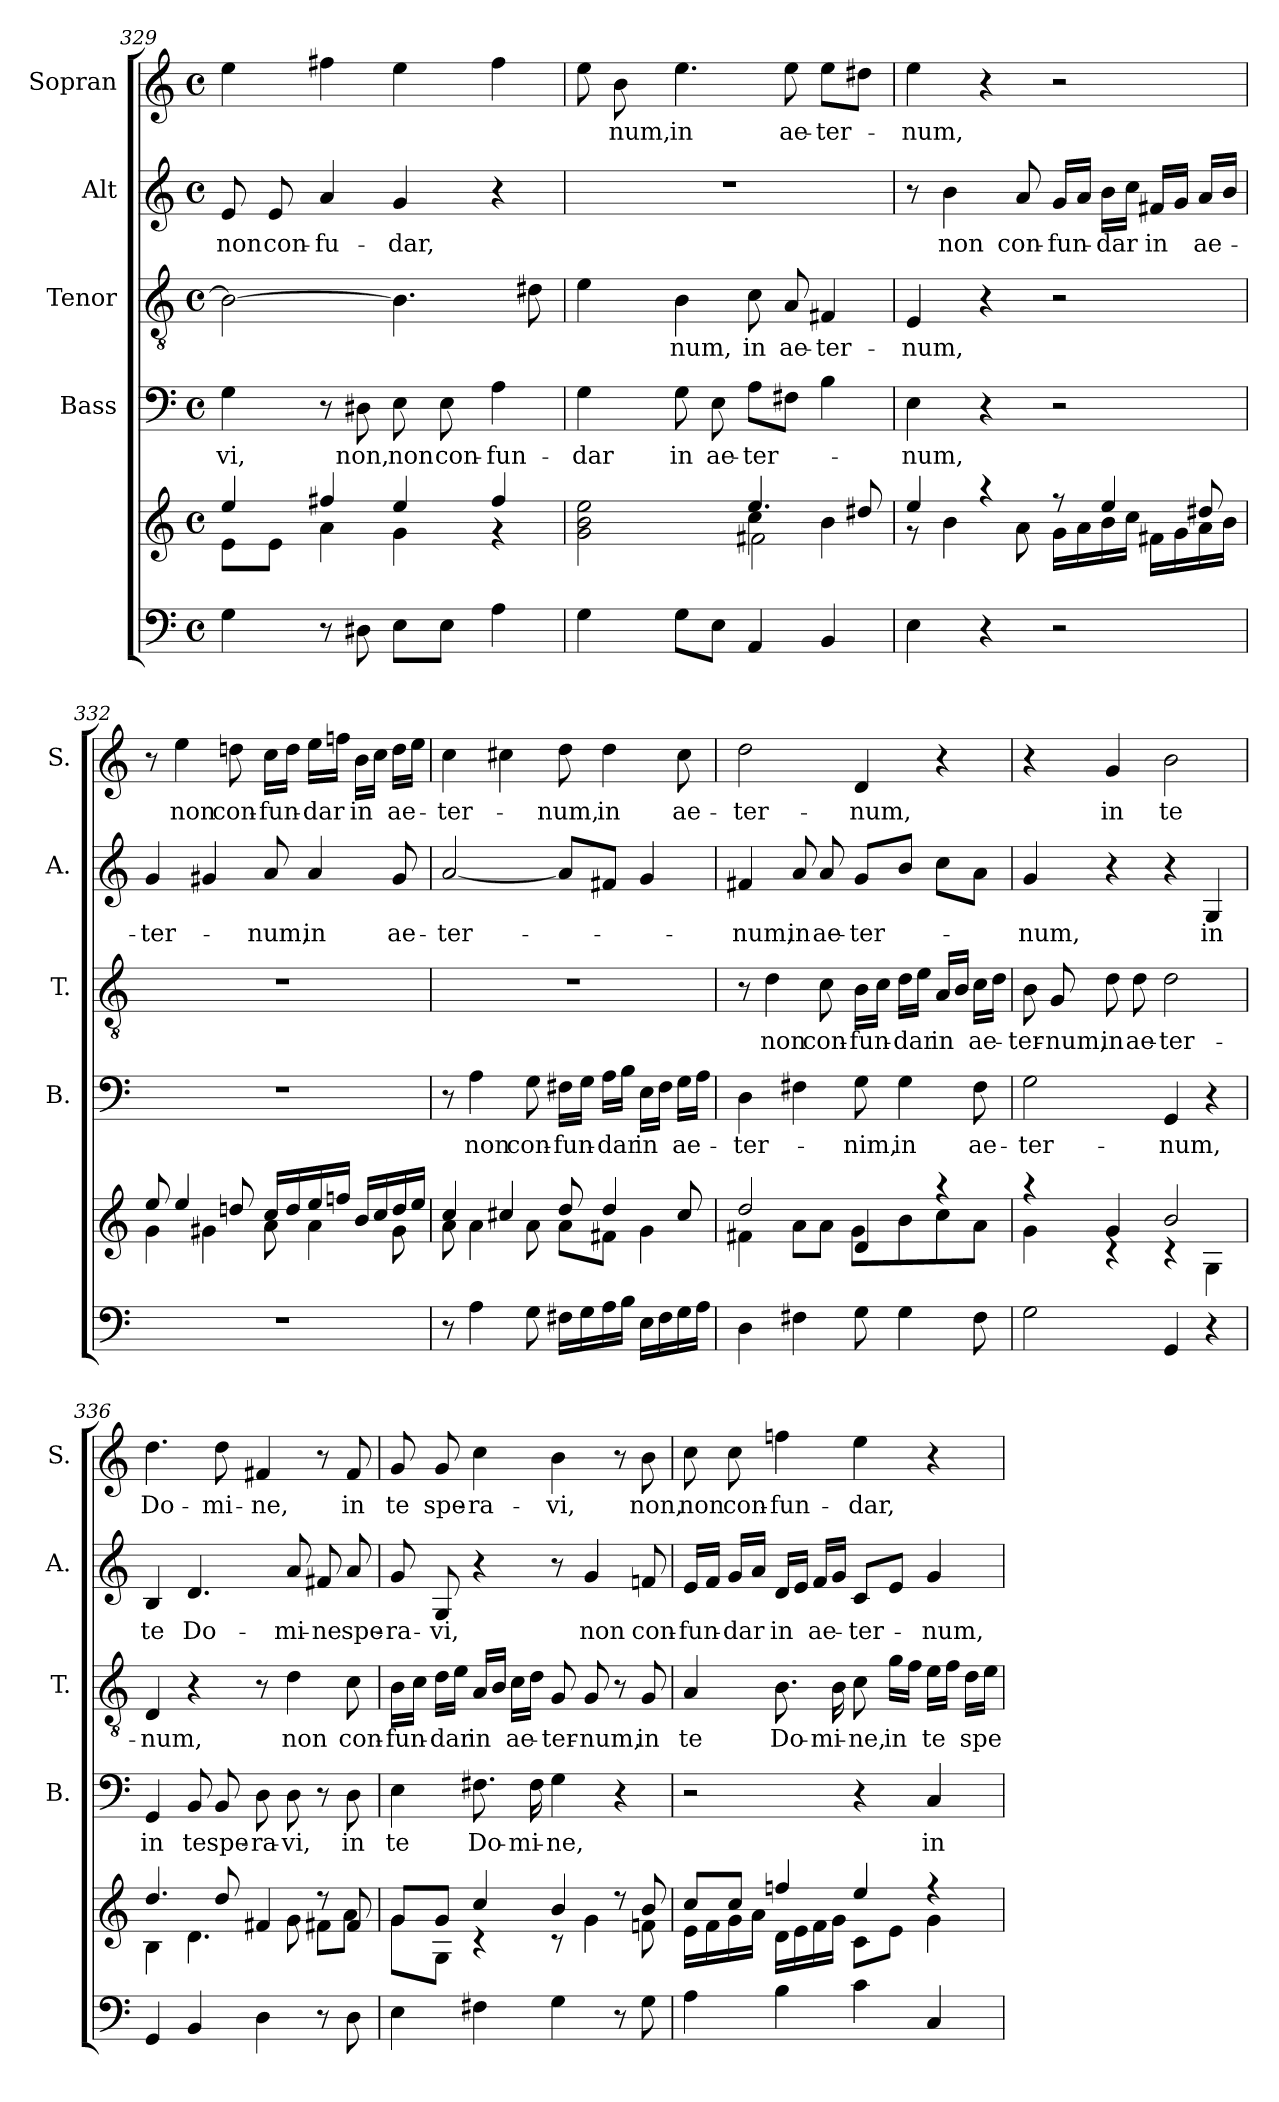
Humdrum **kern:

**kern	**kern	**kern	**text	**kern	**text	**kern	**text	**kern	**text
*part5	*part5	*part4	*part4	*part3	*part3	*part2	*part2	*part1	*part1
*staff6	*staff5	*staff4	*staff4	*staff3	*staff3	*staff2	*staff2	*staff1	*staff1
*	*	*I"Bass	*	*I"Tenor	*	*I"Alt	*	*I"Sopran	*
*	*	*I'B.	*	*I'T.	*	*I'A.	*	*I'S.	*
*clefF4	*clefG2	*clefF4	*	*clefGv2	*	*clefG2	*	*clefG2	*
*k[]	*k[]	*k[]	*	*k[]	*	*k[]	*	*k[]	*
*C:	*C:	*C:	*	*C:	*	*C:	*	*C:	*
*M4/4	*M4/4	*M4/4	*	*M4/4	*	*M4/4	*	*M4/4	*
*met(c)	*met(c)	*met(c)	*	*met(c)	*	*met(c)	*	*met(c)	*
=329	=329	=329	=329	=329	=329	=329	=329	=329	=329
*	*^	*	*	*	*	*	*	*	*
!	!	!	!	!LO:LY:b	!	!	!	!LO:LY:b	!	!
4G\	4ee/	8e\L	4G\	-vi,	2B\_	.	8e/	non	4ee\	.
!	!	!	!	!	!	!	!	!LO:LY:b	!	!
.	.	8e\J	.	.	.	.	8e/	con-	.	.
!	!	!	!	!	!	!	!	!LO:LY:b	!	!
8r	4ff#X/	4a\	8r	.	.	.	4a/	-fu-	4ff#X\	.
!	!	!	!	!LO:LY:b	!	!	!	!	!	!
8D#X\	.	.	8D#X\	non,	.	.	.	.	.	.
!	!	!	!	!LO:LY:b	!	!	!	!LO:LY:b	!	!
8E\L	4ee/	4g\	8E\	non	4.B\]	.	4g/	-dar,	4ee\	.
!	!	!	!	!LO:LY:b	!	!	!	!	!	!
8E\J	.	.	8E\	con-	.	.	.	.	.	.
!	!	!	!	!LO:LY:b	!	!	!	!	!	!
4A\	4ff#/	4rf	4A\	-fun-	.	.	4r	.	4ff#\	.
.	.	.	.	.	8d#X\	.	.	.	.	.
=330	=330	=330	=330	=330	=330	=330	=330	=330	=330	=330
*	*	*^	*	*	*	*	*	*	*	*
!	!	!	!	!	!LO:LY:b	!	!	!	!	!	!
4G\	2g\ 2b\ 2ee\	2ryy	2ryy	4G\	-dar	4e\	.	1r	.	8ee\	.
!	!	!	!	!	!	!	!	!	!	!	!LO:LY:b
.	.	.	.	.	.	.	.	.	.	8b\	-num,
!	!	!	!	!	!LO:LY:b	!	!LO:LY:b	!	!	!	!LO:LY:b
8G\L	.	.	.	8G\	in	4B\	-num,	.	.	4.ee\	in
!	!	!	!	!	!LO:LY:b	!	!	!	!	!	!
8E\J	.	.	.	8E\	ae-	.	.	.	.	.	.
!	!	!	!	!	!LO:LY:b	!	!LO:LY:b	!	!	!	!
4AA/	4.ee/	4cc\	2f#X\	8A\L	-ter-	8c\	in	.	.	.	.
!	!	!	!	!	!	!	!LO:LY:b	!	!	!	!LO:LY:b
.	.	.	.	8F#X\J	.	8A/	ae-	.	.	8ee\	ae-
!	!	!	!	!	!	!	!LO:LY:b	!	!	!	!LO:LY:b
4BB/	.	4b\	.	4B\	.	4F#X/	-ter-	.	.	8ee\L	-ter-
.	8dd#X/	.	.	.	.	.	.	.	.	8dd#X\J	.
*	*	*v	*v	*	*	*	*	*	*	*	*
!!LO:PB:g=z
=331	=331	=331	=331	=331	=331	=331	=331	=331	=331	=331
!	!	!	!	!LO:LY:b	!	!LO:LY:b	!	!	!	!LO:LY:b
4E\	4ee/	8rg	4E\	-num,	4E/	-num,	8r	.	4ee\	-num,
!	!	!	!	!	!	!	!	!LO:LY:b	!	!
.	.	4b\	.	.	.	.	4b\	non	.	.
4r	4rgg	.	4r	.	4r	.	.	.	4r	.
!	!	!	!	!	!	!	!	!LO:LY:b	!	!
.	.	8a\	.	.	.	.	8a/	con-	.	.
!	!	!	!	!	!	!	!	!LO:LY:b	!	!
2r	8rff	16g\LL	2r	.	2r	.	16g/LL	-fun-	2r	.
.	.	16a\	.	.	.	.	16a/JJ	.	.	.
!	!	!	!	!	!	!	!	!LO:LY:b	!	!
.	4ee/	16b\	.	.	.	.	16b\LL	-dar	.	.
.	.	16cc\JJ	.	.	.	.	16cc\JJ	.	.	.
!	!	!	!	!	!	!	!	!LO:LY:b	!	!
.	.	16f#X\LL	.	.	.	.	16f#X/LL	in	.	.
.	.	16g\	.	.	.	.	16g/JJ	.	.	.
!	!	!	!	!	!	!	!	!LO:LY:b	!	!
.	8dd#X/	16a\	.	.	.	.	16a/LL	ae-	.	.
.	.	16b\JJ	.	.	.	.	16b/JJ	.	.	.
=332	=332	=332	=332	=332	=332	=332	=332	=332	=332	=332
!	!	!	!	!	!	!	!	!LO:LY:b	!	!
1r	8ee/	4g\	1r	.	1r	.	4g/	-ter-	8r	.
!	!	!	!	!	!	!	!	!	!	!LO:LY:b
.	4ee/	.	.	.	.	.	.	.	4ee\	non
.	.	4g#X\	.	.	.	.	4g#X/	.	.	.
!	!	!	!	!	!	!	!	!	!	!LO:LY:b
.	8ddn/	.	.	.	.	.	.	.	8ddn\	con-
!	!	!	!	!	!	!	!	!LO:LY:b	!	!LO:LY:b
.	16cc/LL	8a\	.	.	.	.	8a/	-num,	16cc\LL	-fun-
.	16dd/	.	.	.	.	.	.	.	16dd\JJ	.
!	!	!	!	!	!	!	!	!LO:LY:b	!	!LO:LY:b
.	16ee/	4a\	.	.	.	.	4a/	in	16ee\LL	-dar
.	16ffn/JJ	.	.	.	.	.	.	.	16ffn\JJ	.
!	!	!	!	!	!	!	!	!	!	!LO:LY:b
.	16b/LL	.	.	.	.	.	.	.	16b\LL	in
.	16cc/	.	.	.	.	.	.	.	16cc\JJ	.
!	!	!	!	!	!	!	!	!LO:LY:b	!	!LO:LY:b
.	16dd/	8g#\	.	.	.	.	8g#/	ae-	16dd\LL	ae-
.	16ee/JJ	.	.	.	.	.	.	.	16ee\JJ	.
=333	=333	=333	=333	=333	=333	=333	=333	=333	=333	=333
!	!	!	!	!	!	!	!	!LO:LY:b	!	!LO:LY:b
8r	4cc/	8a\	8r	.	1r	.	[2a/	-ter-	4cc\	-ter-
!	!	!	!	!LO:LY:b	!	!	!	!	!	!
4A\	.	4a\	4A\	non	.	.	.	.	.	.
.	4cc#X/	.	.	.	.	.	.	.	4cc#X\	.
!	!	!	!	!LO:LY:b	!	!	!	!	!	!
8G\	.	8a\	8G\	con-	.	.	.	.	.	.
!	!	!	!	!LO:LY:b	!	!	!	!	!	!LO:LY:b
16F#X\LL	8dd/	8a\L	16F#X\LL	-fun-	.	.	8a/L]	.	8dd\	-num,
16G\	.	.	16G\JJ	.	.	.	.	.	.	.
!	!	!	!	!LO:LY:b	!	!	!	!	!	!LO:LY:b
16A\	4dd/	8f#X\J	16A\LL	-dar	.	.	8f#X/J	.	4dd\	in
16B\JJ	.	.	16B\JJ	.	.	.	.	.	.	.
!	!	!	!	!LO:LY:b	!	!	!	!	!	!
16E\LL	.	4g\	16E\LL	in	.	.	4g/	.	.	.
16F#\	.	.	16F#\JJ	.	.	.	.	.	.	.
!	!	!	!	!LO:LY:b	!	!	!	!	!	!LO:LY:b
16G\	8cc#/	.	16G\LL	ae-	.	.	.	.	8cc#\	ae-
16A\JJ	.	.	16A\JJ	.	.	.	.	.	.	.
!!LO:LB:g=z
=334	=334	=334	=334	=334	=334	=334	=334	=334	=334	=334
!	!	!	!	!LO:LY:b	!	!	!	!LO:LY:b	!	!LO:LY:b
4D\	2dd/	4f#X\	4D\	-ter-	8r	.	4f#X/	-num,	2dd\	-ter-
!	!	!	!	!	!	!LO:LY:b	!	!	!	!
.	.	.	.	.	4d\	non	.	.	.	.
!	!	!	!	!	!	!	!	!LO:LY:b	!	!
4F#X\	.	8a\L	4F#X\	.	.	.	8a/	in	.	.
!	!	!	!	!	!	!LO:LY:b	!	!LO:LY:b	!	!
.	.	8a\J	.	.	8c\	con-	8a/	ae-	.	.
!	!	!	!	!LO:LY:b	!	!LO:LY:b	!	!LO:LY:b	!	!LO:LY:b
8G\	4d/	8g\L	8G\	-nim,	16B\LL	-fun-	8g/L	-ter-	4d/	-num,
.	.	.	.	.	16c\JJ	.	.	.	.	.
!	!	!	!	!LO:LY:b	!	!LO:LY:b	!	!	!	!
4G\	.	8b\	4G\	in	16d\LL	-dar	8b/J	.	.	.
.	.	.	.	.	16e\JJ	.	.	.	.	.
!	!	!	!	!	!	!LO:LY:b	!	!	!	!
.	4raa	8cc\	.	.	16A/LL	in	8cc\L	.	4r	.
.	.	.	.	.	16B/JJ	.	.	.	.	.
!	!	!	!	!LO:LY:b	!	!LO:LY:b	!	!	!	!
8F#\	.	8a\J	8F#\	ae-	16c\LL	ae-	8a\J	.	.	.
.	.	.	.	.	16d\JJ	.	.	.	.	.
=335	=335	=335	=335	=335	=335	=335	=335	=335	=335	=335
!	!	!	!	!LO:LY:b	!	!LO:LY:b	!	!LO:LY:b	!	!
2G\	4raa	4g\	2G\	-ter-	8B\	-ter-	4g/	-num,	4r	.
!	!	!	!	!	!	!LO:LY:b	!	!	!	!
.	.	.	.	.	8G/	-num,	.	.	.	.
!	!	!	!	!	!	!LO:LY:b	!	!	!	!LO:LY:b
.	4g/	4rB	.	.	8d\	in	4r	.	4g/	in
!	!	!	!	!	!	!LO:LY:b	!	!	!	!
.	.	.	.	.	8d\	ae-	.	.	.	.
!	!	!	!	!LO:LY:b	!	!LO:LY:b	!	!	!	!LO:LY:b
4GG/	2b/	4rB	4GG/	-num,	2d\	-ter-	4r	.	2b\	te
!	!	!	!	!	!	!	!	!LO:LY:b	!	!
4r	.	4G\	4r	.	.	.	4G/	in	.	.
=336	=336	=336	=336	=336	=336	=336	=336	=336	=336	=336
!	!	!	!	!LO:LY:b	!	!LO:LY:b	!	!LO:LY:b	!	!LO:LY:b
4GG/	4.dd/	4B\	4GG/	in	4D/	-num,	4B/	te	4.dd\	Do-
!	!	!	!	!LO:LY:b	!	!	!	!LO:LY:b	!	!
4BB/	.	4.d\	8BB/	te	4r	.	4.d/	Do-	.	.
!	!	!	!	!LO:LY:b	!	!	!	!	!	!LO:LY:b
.	8dd/	.	8BB/	spe-	.	.	.	.	8dd\	-mi-
!	!	!	!	!LO:LY:b	!	!	!	!	!	!LO:LY:b
4D\	4f#X/	.	8D\	-ra-	8r	.	.	.	4f#X/	-ne,
!	!	!	!	!LO:LY:b	!	!LO:LY:b	!	!LO:LY:b	!	!
.	.	8g\	8D\	-vi,	4d\	non	8a/	-mi-	.	.
!	!	!	!	!	!	!	!	!LO:LY:b	!	!
8r	8rdd	8f#X\L	8r	.	.	.	8f#X/	-ne	8r	.
!	!	!	!	!LO:LY:b	!	!LO:LY:b	!	!LO:LY:b	!	!LO:LY:b
8D\	8f#/	8a\J	8D\	in	8c\	con-	8a/	spe-	8f#/	in
=337	=337	=337	=337	=337	=337	=337	=337	=337	=337	=337
!	!	!	!	!LO:LY:b	!	!LO:LY:b	!	!LO:LY:b	!	!LO:LY:b
4E\	8g/L	8g\L	4E\	te	16B\LL	-fun-	8g/	-ra-	8g/	te
.	.	.	.	.	16c\JJ	.	.	.	.	.
!	!	!	!	!	!	!LO:LY:b	!	!LO:LY:b	!	!LO:LY:b
.	8g/J	8G\J	.	.	16d\LL	-dar	8G/	-vi,	8g/	spe-
.	.	.	.	.	16e\JJ	.	.	.	.	.
!	!	!	!	!LO:LY:b	!	!LO:LY:b	!	!	!	!LO:LY:b
4F#X\	4cc/	4rc	8.F#X\	Do-	16A/LL	in	4r	.	4cc\	-ra-
.	.	.	.	.	16B/JJ	.	.	.	.	.
!	!	!	!	!	!	!LO:LY:b	!	!	!	!
.	.	.	.	.	16c\LL	ae-	.	.	.	.
!	!	!	!	!LO:LY:b	!	!	!	!	!	!
.	.	.	16F#\	-mi-	16d\JJ	.	.	.	.	.
!	!	!	!	!LO:LY:b	!	!LO:LY:b	!	!	!	!LO:LY:b
4G\	4b/	8rc	4G\	-ne,	8G/	-ter-	8r	.	4b\	-vi,
!	!	!	!	!	!	!LO:LY:b	!	!LO:LY:b	!	!
.	.	4g\	.	.	8G/	-num,	4g/	non	.	.
8r	8rdd	.	4r	.	8r	.	.	.	8r	.
!	!	!	!	!	!	!LO:LY:b	!	!LO:LY:b	!	!LO:LY:b
8G\	8b/	8fn\	.	.	8G/	in	8fn/	con-	8b\	non,
!!LO:PB:g=z
=338	=338	=338	=338	=338	=338	=338	=338	=338	=338	=338
!	!	!	!	!	!	!LO:LY:b	!	!LO:LY:b	!	!LO:LY:b
4A\	8cc/L	16e\LL	2r	.	4A/	te	16e/LL	-fun-	8cc\	non
.	.	16f\	.	.	.	.	16f/JJ	.	.	.
!	!	!	!	!	!	!	!	!LO:LY:b	!	!LO:LY:b
.	8cc/J	16g\	.	.	.	.	16g/LL	-dar	8cc\	con-
.	.	16a\JJ	.	.	.	.	16a/JJ	.	.	.
!	!	!	!	!	!	!LO:LY:b	!	!LO:LY:b	!	!LO:LY:b
4B\	4ffn/	16d\LL	.	.	8.B\	Do-	16d/LL	in	4ffn\	-fun-
.	.	16e\	.	.	.	.	16e/JJ	.	.	.
!	!	!	!	!	!	!	!	!LO:LY:b	!	!
.	.	16f\	.	.	.	.	16f/LL	ae-	.	.
!	!	!	!	!	!	!LO:LY:b	!	!	!	!
.	.	16g\JJ	.	.	16B\	-mi-	16g/JJ	.	.	.
!	!	!	!	!	!	!LO:LY:b	!	!LO:LY:b	!	!LO:LY:b
4c\	4ee/	8c\L	4r	.	8c\	-ne,	8c/L	-ter-	4ee\	-dar,
!	!	!	!	!	!	!LO:LY:b	!	!	!	!
.	.	8e\J	.	.	16g\LL	in	8e/J	.	.	.
.	.	.	.	.	16f\JJ	.	.	.	.	.
!	!	!	!	!LO:LY:b	!	!LO:LY:b	!	!LO:LY:b	!	!
4C/	4ree	4g\	4C/	in	16e\LL	te	4g/	-num,	4r	.
.	.	.	.	.	16f\JJ	.	.	.	.	.
!	!	!	!	!	!	!LO:LY:b	!	!	!	!
.	.	.	.	.	16d\LL	spe-	.	.	.	.
.	.	.	.	.	16e\JJ	.	.	.	.	.
*	*v	*v	*	*	*	*	*	*	*	*
=	=	=	=	=	=	=	=	=	=
*-	*-	*-	*-	*-	*-	*-	*-	*-	*-
